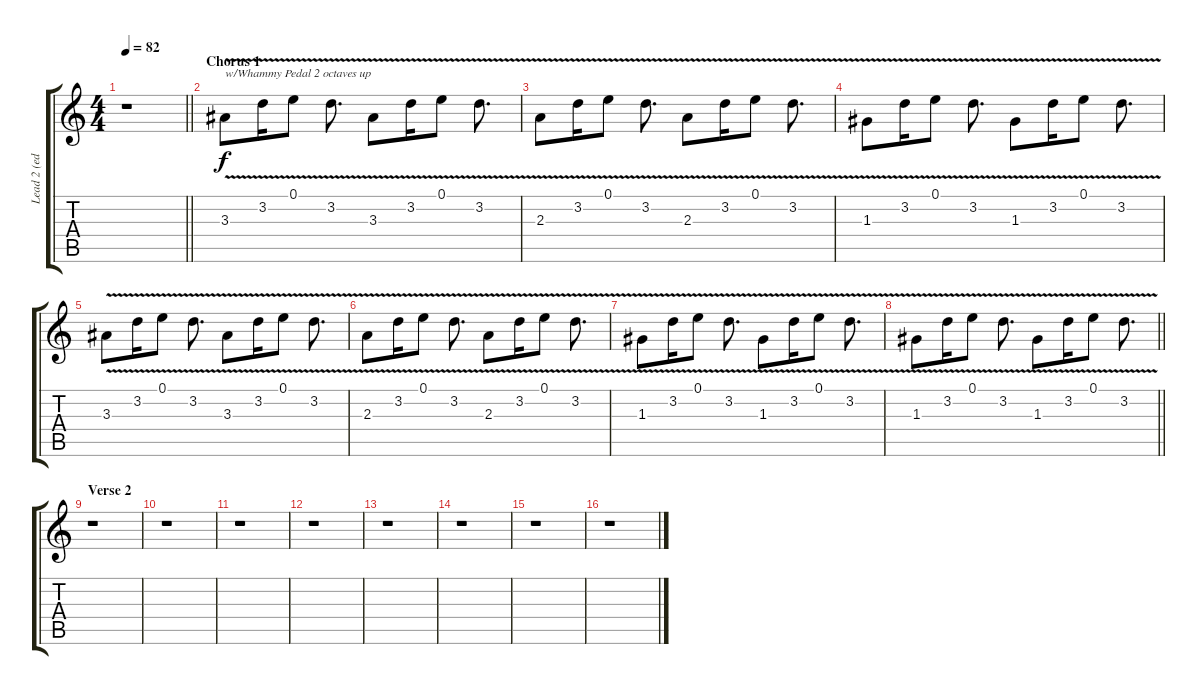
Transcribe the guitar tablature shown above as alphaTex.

\track ("Lead 2 (ed)" "Lead 2 (ed") {instrument distortionguitar}
\staff {score tabs}
\tuning (E4 B3 G3 D3 A2 E2) {hide}
\ts (4 4)
\tempo 82
\clef g2
\barLineRight lightlight
\ks c
r.1{dy f} |
\section ("" "Chorus 1")
3.3{v}.8{txt "w/Whammy Pedal 2 octaves up" volume 11 instrument guitarharmonics} 3.2{v}.16 0.1{v}.8 3.2{v}.8{d} 3.3{v}.8 3.2{v}.16 0.1{v}.8 3.2{v}.8{d} |
2.3{v}.8 3.2{v}.16 0.1{v}.8 3.2{v}.8{d} 2.3{v}.8 3.2{v}.16 0.1{v}.8 3.2{v}.8{d} |
1.3{v}.8 3.2{v}.16 0.1{v}.8 3.2{v}.8{d} 1.3{v}.8 3.2{v}.16 0.1{v}.8 3.2{v}.8{d} |
3.3{v}.8 3.2{v}.16 0.1{v}.8 3.2{v}.8{d} 3.3{v}.8 3.2{v}.16 0.1{v}.8 3.2{v}.8{d} |
2.3{v}.8 3.2{v}.16 0.1{v}.8 3.2{v}.8{d} 2.3{v}.8 3.2{v}.16 0.1{v}.8 3.2{v}.8{d} |
1.3{v}.8 3.2{v}.16 0.1{v}.8 3.2{v}.8{d} 1.3{v}.8 3.2{v}.16 0.1{v}.8 3.2{v}.8{d} |
\barLineRight lightlight
1.3{v}.8 3.2{v}.16 0.1{v}.8 3.2{v}.8{d} 1.3{v}.8 3.2{v}.16 0.1{v}.8 3.2{v}.8{d} |
\section ("" "Verse 2")
r.1 |
r.1 |
r.1 |
r.1 |
r.1 |
r.1 |
r.1 |
r.1
